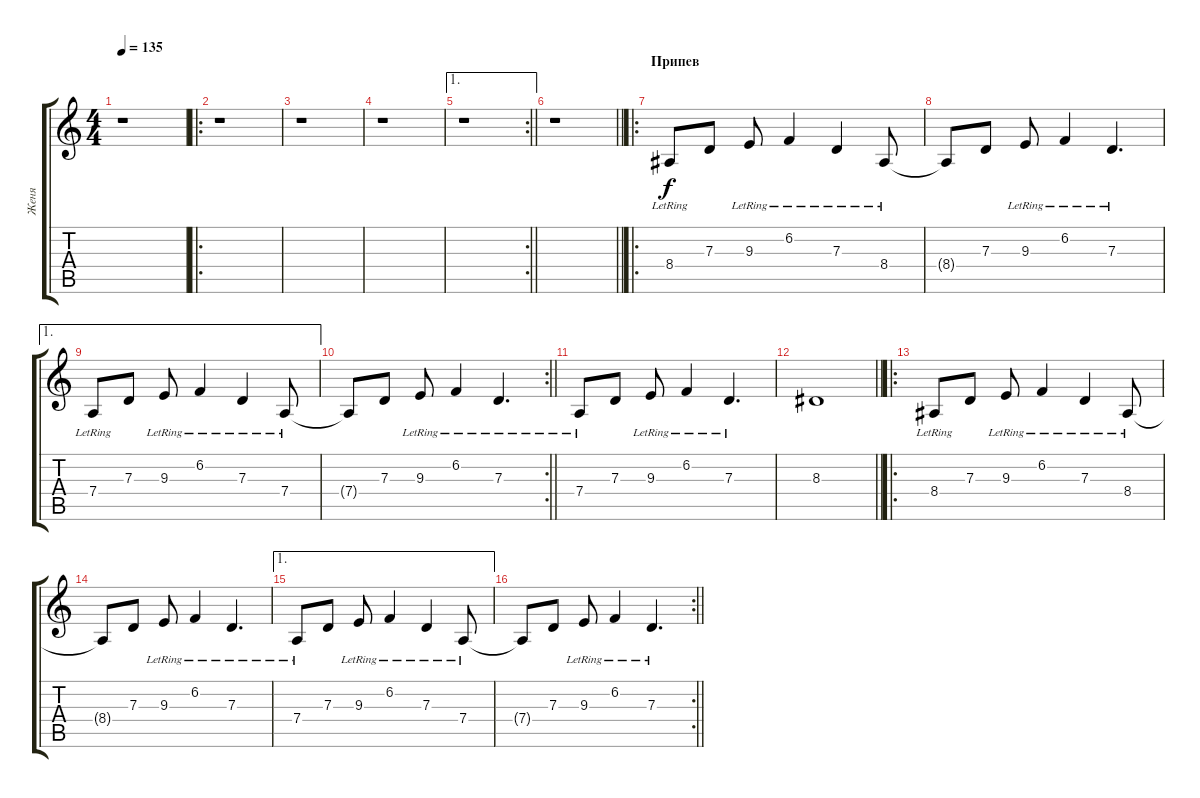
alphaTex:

\track ("Женя" "Женя") {instrument brightacousticpiano}
\staff {score tabs}
\tuning (E4 B3 G3 D3 A2 E2) {hide}
\ts (4 4)
\tempo 135
\clef g2
\ks c
r.1{dy f} |
\ro
r.1 |
r.1 |
r.1 |
\ae 1
\rc 2
\barLineRight lightlight
r.1 |
\barLineRight lightlight
r.1 |
\ro
\section ("" "Припев")
8.4{lr}.8 7.3.8 9.3{lr}.8 6.2{lr}.4 7.3{lr}.4 8.4{lr}.8 |
8.4{t}.8 7.3.8 9.3{lr}.8 6.2{lr}.4 7.3{lr}.4{d} |
\ae 1
7.4{lr}.8 7.3.8 9.3{lr}.8 6.2{lr}.4 7.3{lr}.4 7.4{lr}.8 |
\rc 2
\barLineRight lightlight
7.4{t}.8 7.3.8 9.3{lr}.8 6.2{lr}.4 7.3{lr}.4{d} |
7.4{lr}.8 7.3.8 9.3{lr}.8 6.2{lr}.4 7.3{lr}.4{d} |
\barLineRight lightlight
8.3.1 |
\ro
8.4{lr}.8 7.3.8 9.3{lr}.8 6.2{lr}.4 7.3{lr}.4 8.4{lr}.8 |
8.4{t}.8 7.3.8 9.3{lr}.8 6.2{lr}.4 7.3{lr}.4{d} |
\ae 1
7.4{lr}.8 7.3.8 9.3{lr}.8 6.2{lr}.4 7.3{lr}.4 7.4{lr}.8 |
\rc 2
\barLineRight lightlight
7.4{t}.8 7.3.8 9.3{lr}.8 6.2{lr}.4 7.3{lr}.4{d}
